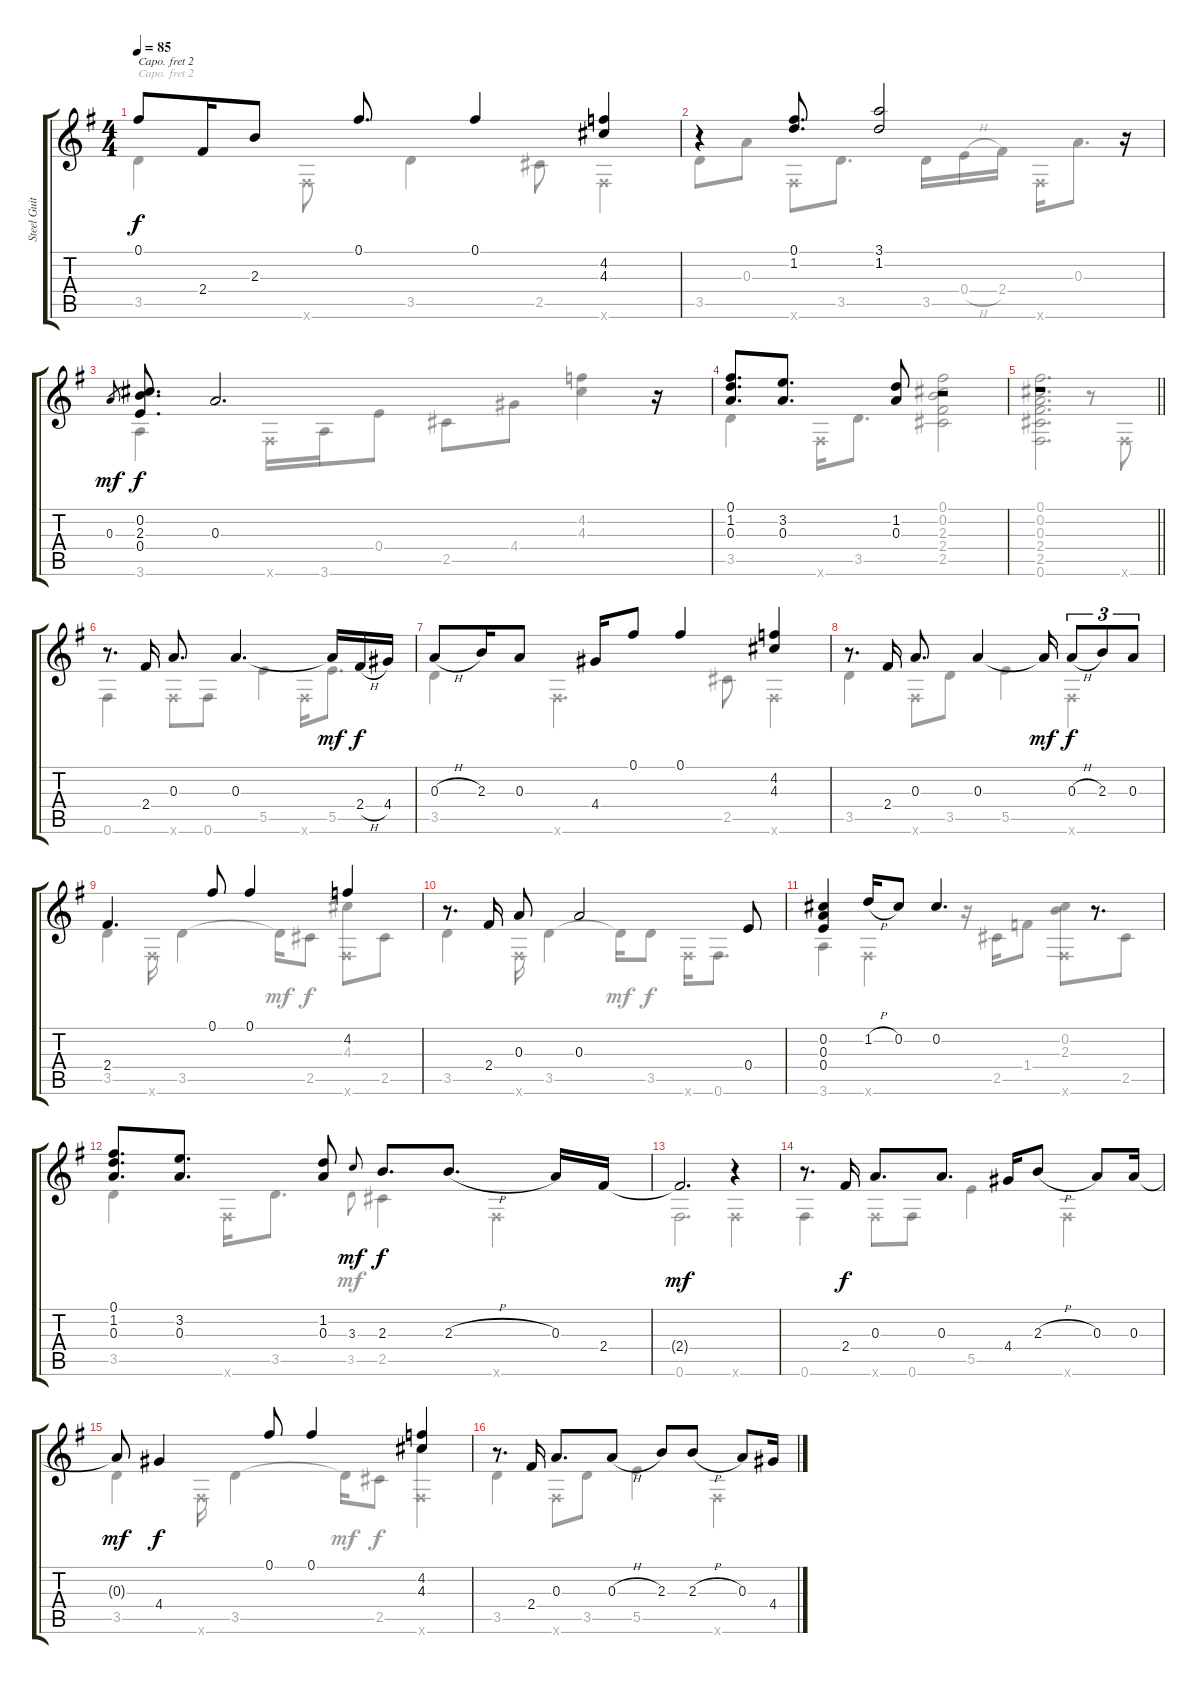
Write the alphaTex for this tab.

\track ("Steel Guitar" "Steel Guit") {instrument acousticguitarsteel}
\staff {score tabs}
\capo 2
\tuning (E4 B3 G3 D3 A2 E2) {hide}
\voice
\ts (4 4)
\tempo 85
\clef g2
\ks eminor
0.1.8{dy f} 2.4.16 2.3.8 0.1.8{d} 0.1.4 (4.2 4.3).4 |
r.4 (0.1 1.2).8{d} (3.1 1.2).2 r.16 |
0.3.8{gr dy mf} (0.2 2.3 0.4).8{d dy f} 0.3.2{d} r.16 |
(0.1 1.2 0.3).8{d} (3.2 0.3).8{d} (1.2 0.3).8 r.2 |
\barLineRight lightlight
r.1 |
r.8{d} 2.4.16 0.3.8{d} 0.3.4{d} 0.3{t}.16{dy mf} 2.4{h}.16{dy f} 4.4.16 |
0.3{h}.8 2.3.16 0.3.8 4.4.16 0.1.8 0.1.4 (4.2 4.3).4 |
r.8{d} 2.4.16 0.3.8{d} 0.3.4 0.3{t}.16{dy mf} 0.3{h}.8{tu (3 2) dy f} 2.3.8{tu (3 2)} 0.3.8{tu (3 2)} |
2.4.4{d} 0.1.8 0.1.4 4.2.4 |
r.8{d} 2.4.16 0.3.8 0.3.2 0.4.8 |
(0.2 0.3 0.4).4 1.2{h}.16 0.2.8 0.2.4{d} r.8{d} |
(0.1 1.2 0.3).8{d} (3.2 0.3).8{d} (1.2 0.3).8 3.3.8{gr onbeat dy mf} 2.3.8{d dy f} 2.3{h}.8{d} 0.3.16 2.4.16 |
2.4{t}.2{d dy mf} r.4 |
r.8{d} 2.4.16{dy f} 0.3.8{d} 0.3.8{d} 4.4.16 2.3{h}.8 0.3.8 0.3.16 |
0.3{t}.8{dy mf} 4.4.4{dy f} 0.1.8 0.1.4 (4.2 4.3).4 |
r.8{d} 2.4.16 0.3.8{d} 0.3{h}.8 2.3.8 2.3{h}.8 0.3.8 4.4.16
\voice
\clef g2
\ottava regular
\simile none
\ks eminor
3.5.4{dy f} 0.6{x}.8 3.5.4 2.5.8 0.6{x}.4 |
3.5.8 0.3.8 0.6{x}.8 3.5.8{d} 3.5.16 0.4{h}.16 2.4.16 0.6{x}.16 0.3.8{d} |
3.6.4 0.6{x}.16 3.6.16 0.4.8 2.5.8 4.4.8 (4.2 4.3).4 |
3.5.4 0.6{x}.16 3.5.8{d} (0.1 0.2 2.3 2.4 2.5).2 |
\barLineRight lightlight
(0.1 0.2 0.3 2.4 2.5 0.6).2{d} r.8 0.6{x}.8 |
0.6.4 0.6{x}.8 0.6.8 5.5.4 0.6{x}.16 5.5.8{d} |
3.5.4 0.6{x}.4{d} 2.5.8 0.6{x}.4 |
3.5.4 0.6{x}.8 3.5.8 5.5.4 0.6{x}.4 |
3.5.4 0.6{x}.16 3.5.4 3.5{t}.16{dy mf} 2.5.8{dy f} (4.3 0.6{x}).8 2.5.8 |
3.5.4 0.6{x}.16 3.5.4 3.5{t}.16{dy mf} 3.5.8{dy f} 0.6{x}.16 0.6.8{d} |
3.6.4 0.6{x}.4 r.16 2.5.16 1.4.8 (0.2 2.3 0.6{x}).8 2.5.8 |
3.5.4 0.6{x}.16 3.5.8{d} 3.5.8{gr onbeat dy mf} 2.5.4{dy f} 0.6{x}.4 |
0.6.2{d} 0.6{x}.4 |
0.6.4 0.6{x}.8 0.6.8 5.5.4 0.6{x}.4 |
3.5.4 0.6{x}.16 3.5.4 3.5{t}.16{dy mf} 2.5.8{dy f} (4.3 0.6{x}).4 |
3.5.4 0.6{x}.8 3.5.8 5.5.4 0.6{x}.4
